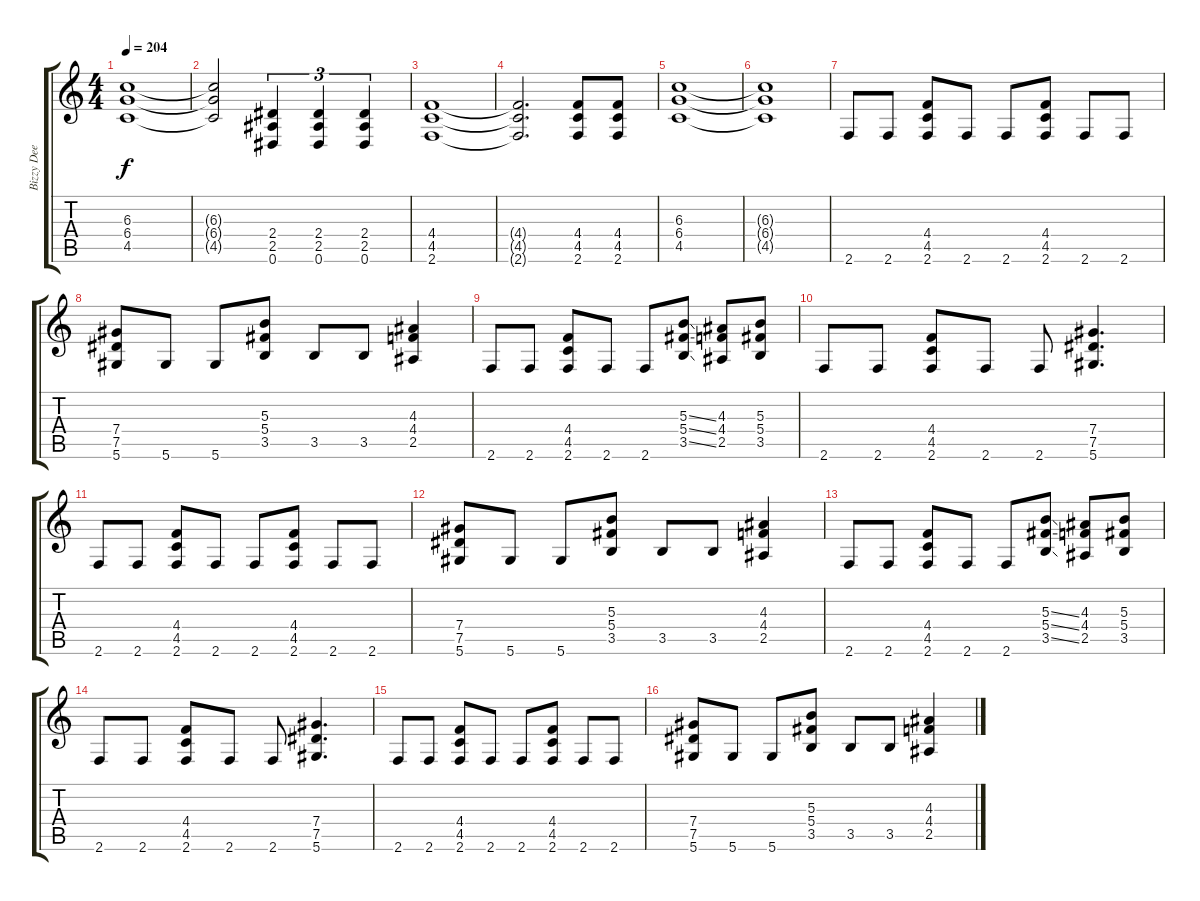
\track ("Bizzy Dee" "Bizzy Dee") {instrument distortionguitar}
\staff {score tabs}
\tuning (Eb4 Bb3 Gb3 Db3 Ab2 Eb2) {hide}
\ts (4 4)
\tempo 204
\clef g2
\ks c
(6.3 6.4 4.5).1{dy f} |
(6.3{t} 6.4{t} 4.5{t}).2 (2.4 2.5 0.6).4{tu (3 2)} (2.4 2.5 0.6).4{tu (3 2)} (2.4 2.5 0.6).4{tu (3 2)} |
(4.4 4.5 2.6).1 |
(4.4{t} 4.5{t} 2.6{t}).2{d} (4.4 4.5 2.6).8 (4.4 4.5 2.6).8 |
(6.3 6.4 4.5).1 |
(6.3{t} 6.4{t} 4.5{t}).1 |
2.6.8 2.6.8 (4.4 4.5 2.6).8 2.6.8 2.6.8 (4.4 4.5 2.6).8 2.6.8 2.6.8 |
(7.4 7.5 5.6).8 5.6.8 5.6.8 (5.3 5.4 3.5).8 3.5.8 3.5.8 (4.3 4.4 2.5).4 |
2.6.8 2.6.8 (4.4 4.5 2.6).8 2.6.8 2.6.8 (5.3{ss} 5.4{ss} 3.5{ss}).8 (4.3 4.4 2.5).8 (5.3 5.4 3.5).8 |
2.6.8 2.6.8 (4.4 4.5 2.6).8 2.6.8 2.6.8 (7.4 7.5 5.6).4{d} |
2.6.8 2.6.8 (4.4 4.5 2.6).8 2.6.8 2.6.8 (4.4 4.5 2.6).8 2.6.8 2.6.8 |
(7.4 7.5 5.6).8 5.6.8 5.6.8 (5.3 5.4 3.5).8 3.5.8 3.5.8 (4.3 4.4 2.5).4 |
2.6.8 2.6.8 (4.4 4.5 2.6).8 2.6.8 2.6.8 (5.3{ss} 5.4{ss} 3.5{ss}).8 (4.3 4.4 2.5).8 (5.3 5.4 3.5).8 |
2.6.8 2.6.8 (4.4 4.5 2.6).8 2.6.8 2.6.8 (7.4 7.5 5.6).4{d} |
2.6.8 2.6.8 (4.4 4.5 2.6).8 2.6.8 2.6.8 (4.4 4.5 2.6).8 2.6.8 2.6.8 |
(7.4 7.5 5.6).8 5.6.8 5.6.8 (5.3 5.4 3.5).8 3.5.8 3.5.8 (4.3 4.4 2.5).4
